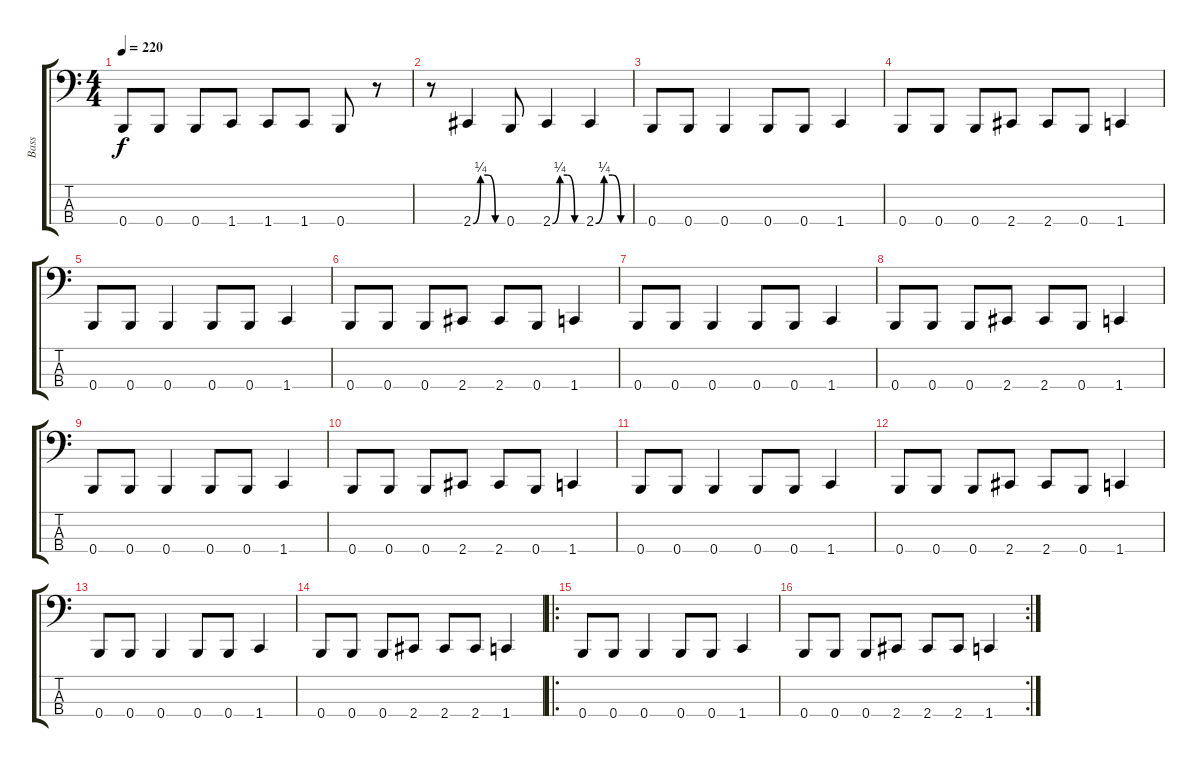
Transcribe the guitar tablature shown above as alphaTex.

\track ("Bass" "Bass") {instrument electricbasspick}
\staff {score tabs}
\tuning (E2 B1 Gb1 B0) {hide}
\ts (4 4)
\tempo 220
\clef f4
\ks c
0.4.8{dy f} 0.4.8 0.4.8 1.4.8 1.4.8 1.4.8 0.4.8 r.8 |
r.8 2.4{be (custom 0 0 15 1 30 1 45 0 60 0)}.4 0.4.8 2.4{be (custom 0 0 15 1 30 1 45 0 60 0)}.4 2.4{be (custom 0 0 15 1 30 1 45 0 60 0)}.4 |
0.4.8 0.4.8 0.4.4 0.4.8 0.4.8 1.4.4 |
0.4.8 0.4.8 0.4.8 2.4.8 2.4.8 0.4.8 1.4.4 |
0.4.8 0.4.8 0.4.4 0.4.8 0.4.8 1.4.4 |
0.4.8 0.4.8 0.4.8 2.4.8 2.4.8 0.4.8 1.4.4 |
0.4.8 0.4.8 0.4.4 0.4.8 0.4.8 1.4.4 |
0.4.8 0.4.8 0.4.8 2.4.8 2.4.8 0.4.8 1.4.4 |
0.4.8 0.4.8 0.4.4 0.4.8 0.4.8 1.4.4 |
0.4.8 0.4.8 0.4.8 2.4.8 2.4.8 0.4.8 1.4.4 |
0.4.8 0.4.8 0.4.4 0.4.8 0.4.8 1.4.4 |
0.4.8 0.4.8 0.4.8 2.4.8 2.4.8 0.4.8 1.4.4 |
0.4.8 0.4.8 0.4.4 0.4.8 0.4.8 1.4.4 |
0.4.8 0.4.8 0.4.8 2.4.8 2.4.8 2.4.8 1.4.4 |
\ro
0.4.8 0.4.8 0.4.4 0.4.8 0.4.8 1.4.4 |
\rc 2
0.4.8 0.4.8 0.4.8 2.4.8 2.4.8 2.4.8 1.4.4
